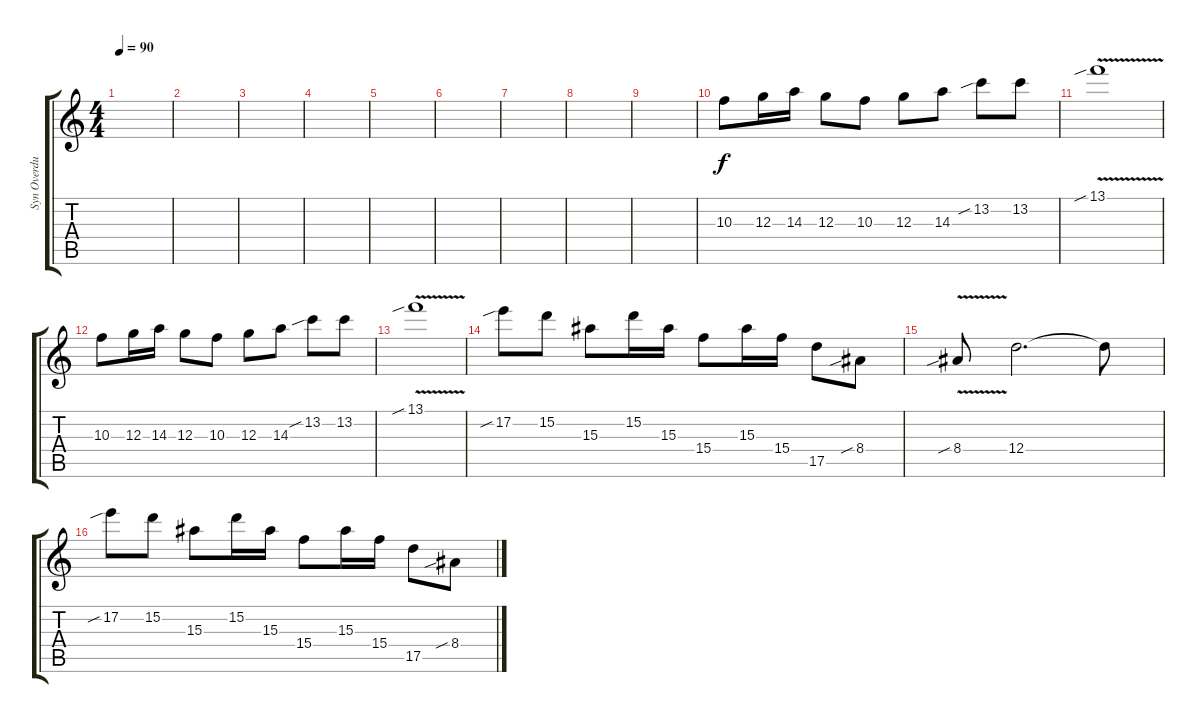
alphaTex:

\track ("Syn Overdub" "Syn Overdu") {instrument overdrivenguitar}
\staff {score tabs}
\tuning (E4 B3 G3 D3 A2 D2) {hide}
\ts (4 4)
\tempo 90
\clef g2
\ks c
|
|
|
|
|
|
|
|
|
10.3.8 12.3.16 14.3.16 12.3.8 10.3.8 12.3.8 14.3.8 13.2{sib}.8 13.2.8 |
13.1{v sib}.1 |
10.3.8 12.3.16 14.3.16 12.3.8 10.3.8 12.3.8 14.3.8 13.2{sib}.8 13.2.8 |
13.1{v sib}.1 |
17.2{sib}.8 15.2.8 15.3.8 15.2.16 15.3.16 15.4.8 15.3.16 15.4.16 17.5.8 8.4{sib}.8 |
8.4{v sib}.8 12.4.2{d} 12.4{t}.8 |
17.2{sib}.8 15.2.8 15.3.8 15.2.16 15.3.16 15.4.8 15.3.16 15.4.16 17.5.8 8.4{sib}.8
